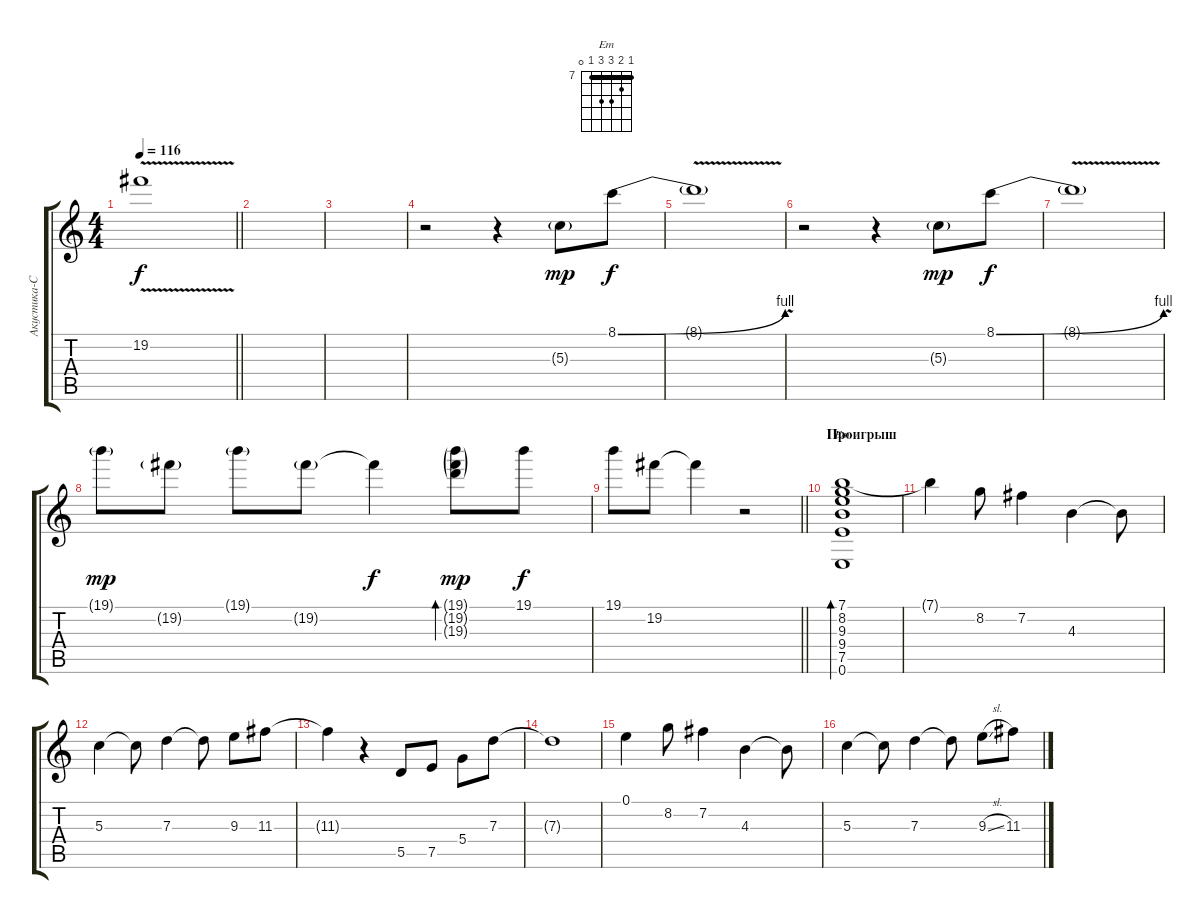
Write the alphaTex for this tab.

\track ("Акустика-Соло" "Акустика-С") {instrument acousticguitarsteel}
\staff {score tabs}
\tuning (E4 B3 G3 D3 A2 E2) {hide}
\chord ("Em" 7 8 9 9 7 0) {firstfret 7 barre 7}
\ts (4 4)
\tempo 116
\clef g2
\barLineRight lightlight
\ks c
19.2{v t}.1{dy f} |
|
|
r.2 r.4 5.3{g}.8{dy mp} 8.1{be (bend 0 0 60 4)}.8{dy f} |
8.1{v t}.1 |
r.2 r.4 5.3{g}.8{dy mp} 8.1{be (bend 0 0 60 4)}.8{dy f} |
8.1{v t}.1 |
19.1{g}.8{dy mp} 19.2{g}.8 19.1{g}.8 19.2{g}.8 19.2{t}.4{dy f} (19.1{g} 19.2{g} 19.3{g}).8{bd 240 dy mp} 19.1.8{dy f} |
\barLineRight lightlight
19.1.8 19.2.8 19.2{t}.4 r.2 |
\section ("" "Проигрыш")
(7.1 8.2 9.3 9.4 7.5 0.6).1{bd 60 ch "Em"} |
7.1{t}.4{instrument electricguitarjazz} 8.2.8 7.2.4 4.3.4 4.3{t}.8 |
5.3.4 5.3{t}.8 7.3.4 7.3{t}.8 9.3.8 11.3.8 |
11.3{t}.4 r.4 5.5.8 7.5.8 5.4.8 7.3.8 |
7.3{t}.1 |
0.1.4 8.2.8 7.2.4 4.3.4 4.3{t}.8 |
5.3.4 5.3{t}.8 7.3.4 7.3{t}.8 9.3{sl}.8 11.3.8
